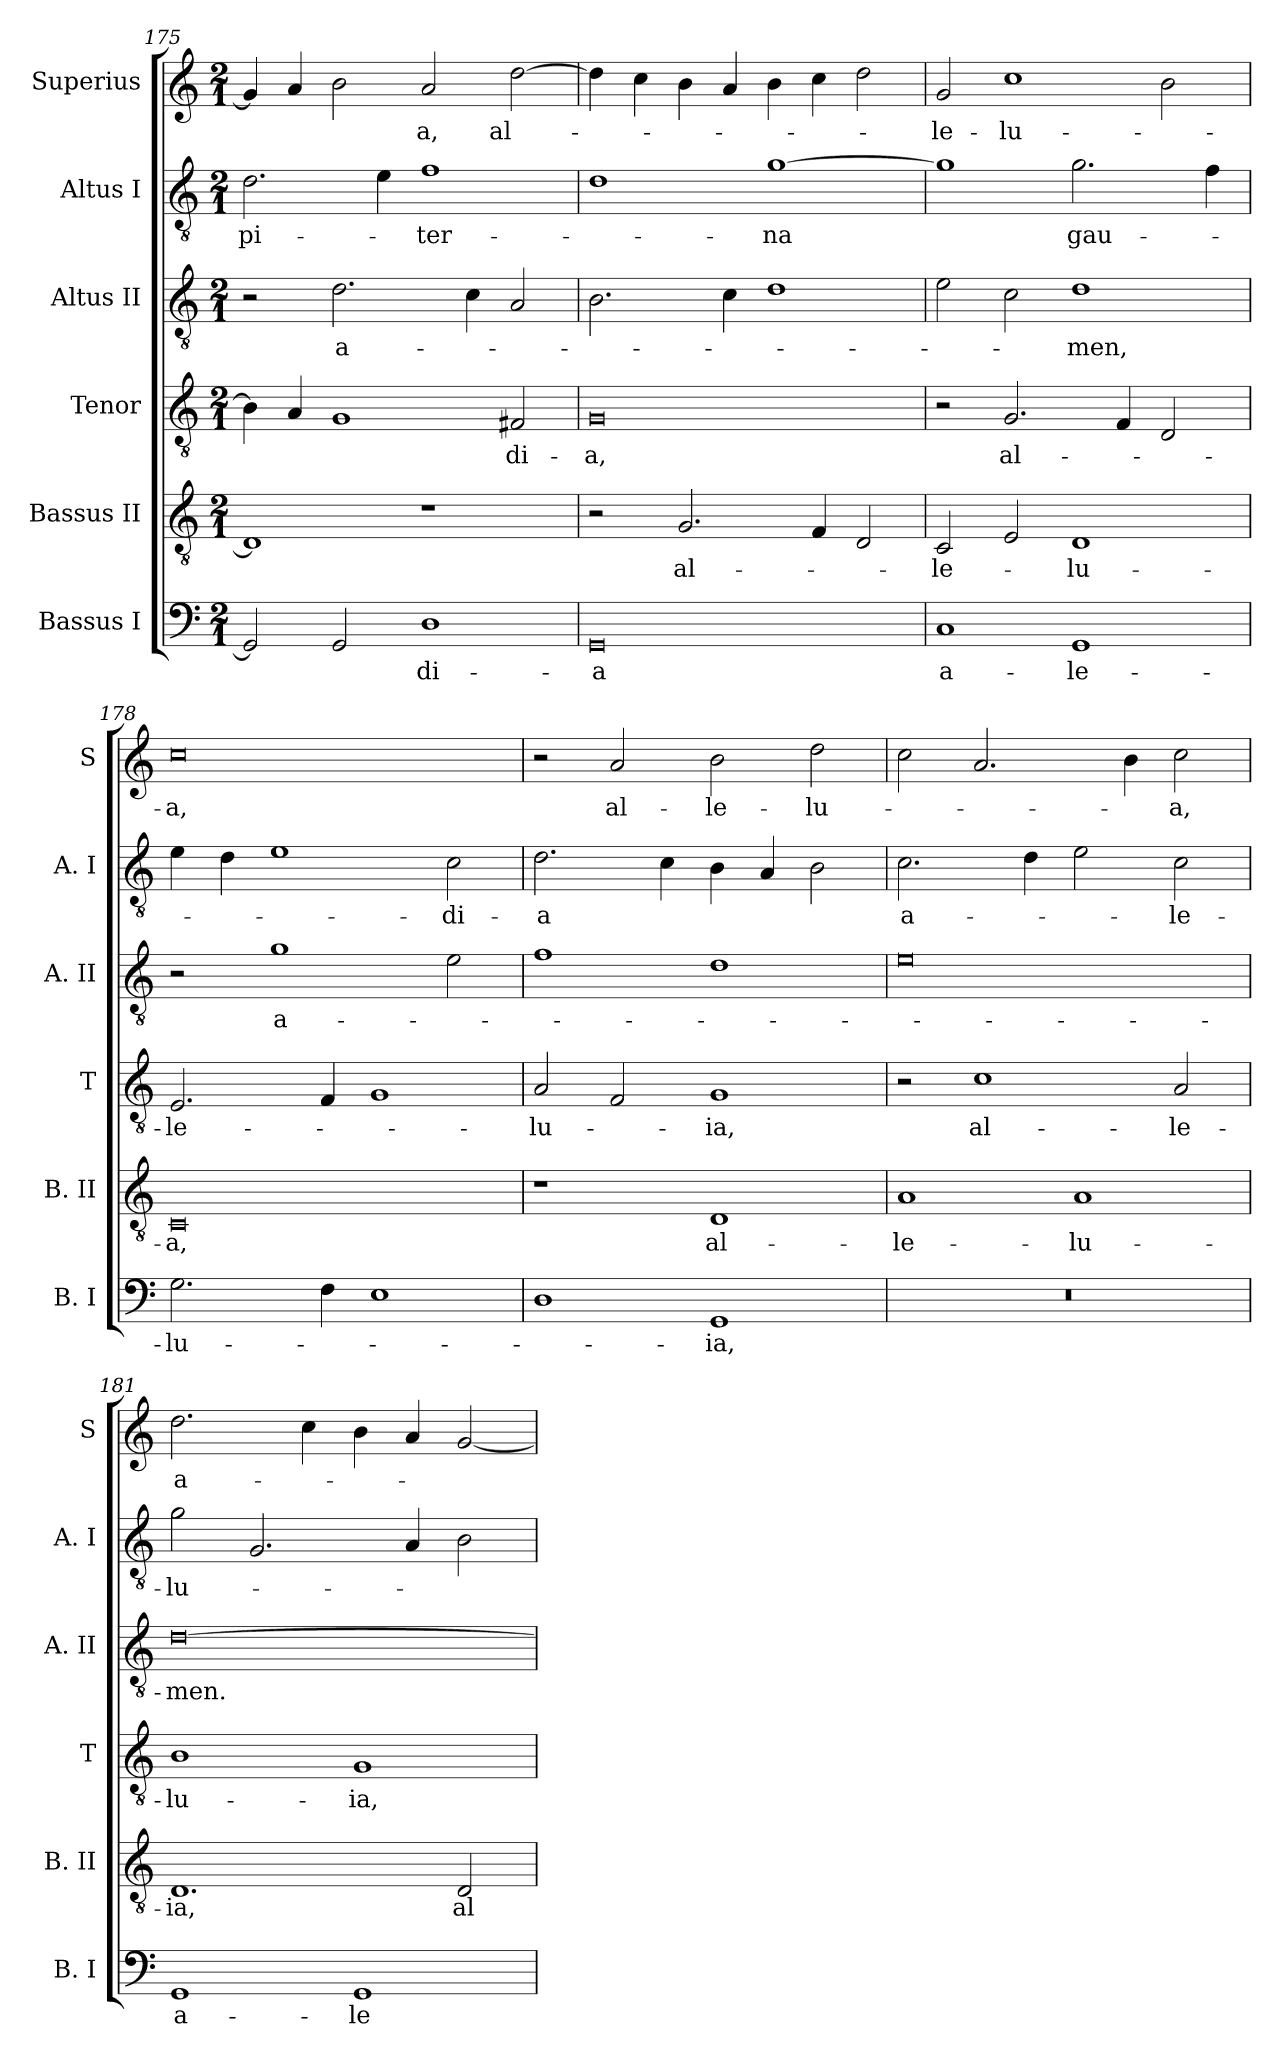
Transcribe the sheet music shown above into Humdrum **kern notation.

**kern	**text	**kern	**text	**kern	**text	**kern	**text	**kern	**text	**kern	**text
*part6	*part6	*part5	*part5	*part4	*part4	*part3	*part3	*part2	*part2	*part1	*part1
*staff6	*staff6	*staff5	*staff5	*staff4	*staff4	*staff3	*staff3	*staff2	*staff2	*staff1	*staff1
*I"Bassus I	*	*I"Bassus II	*	*I"Tenor	*	*I"Altus II	*	*I"Altus I	*	*I"Superius	*
*I'B. I	*	*I'B. II	*	*I'T	*	*I'A. II	*	*I'A. I	*	*I'S	*
*clefF4	*	*clefGv2	*	*clefGv2	*	*clefGv2	*	*clefGv2	*	*clefG2	*
*k[]	*	*k[]	*	*k[]	*	*k[]	*	*k[]	*	*k[]	*
*C:	*	*C:	*	*C:	*	*C:	*	*C:	*	*C:	*
*M2/1	*	*M2/1	*	*M2/1	*	*M2/1	*	*M2/1	*	*M2/1	*
=175	=175	=175	=175	=175	=175	=175	=175	=175	=175	=175	=175
2GG]	.	1D]	.	4B]	.	2r	.	2.d	-pi-	4g]	.
.	.	.	.	4A	.	.	.	.	.	4a	.
2GG	.	.	.	1G	.	2.d	a-	.	.	2b	.
.	.	.	.	.	.	.	.	4e	.	.	.
1D	-di-	1r	.	.	.	.	.	1f	-ter-	2a	-a,
.	.	.	.	.	.	4c	.	.	.	.	.
.	.	.	.	2F#X	-di-	2A	.	.	.	[2dd	al-
=176	=176	=176	=176	=176	=176	=176	=176	=176	=176	=176	=176
0GG	-a	2r	.	0G	-a,	2.B	.	1d	.	4dd]	.
.	.	.	.	.	.	.	.	.	.	4cc	.
.	.	2.G	al-	.	.	.	.	.	.	4b	.
.	.	.	.	.	.	4c	.	.	.	4a	.
.	.	.	.	.	.	1d	.	[1g	-na	4b	.
.	.	4F	.	.	.	.	.	.	.	4cc	.
.	.	2D	.	.	.	.	.	.	.	2dd	.
=177	=177	=177	=177	=177	=177	=177	=177	=177	=177	=177	=177
1C	a-	2C	-le-	2r	.	2e	.	1g]	.	2g	-le-
.	.	2E	.	2.G	al-	2c	.	.	.	1cc	-lu-
1GG	-le-	1D	-lu-	.	.	1d	-men,	2.g	gau-	.	.
.	.	.	.	4F	.	.	.	.	.	.	.
.	.	.	.	2D	.	.	.	.	.	2b	.
.	.	.	.	.	.	.	.	4f	.	.	.
=178	=178	=178	=178	=178	=178	=178	=178	=178	=178	=178	=178
2.G	-lu-	0C	-a,	2.E	-le-	2r	.	4e	.	0cc	-a,
.	.	.	.	.	.	.	.	4d	.	.	.
.	.	.	.	.	.	1g	a-	1e	.	.	.
4F	.	.	.	4F	.	.	.	.	.	.	.
1E	.	.	.	1G	.	.	.	.	.	.	.
.	.	.	.	.	.	2e	.	2c	-di-	.	.
=179	=179	=179	=179	=179	=179	=179	=179	=179	=179	=179	=179
1D	.	1r	.	2A	-lu-	1f	.	2.d	-a	2r	.
.	.	.	.	2F	.	.	.	.	.	2a	al-
.	.	.	.	.	.	.	.	4c	.	.	.
1GG	-ia,	1D	al-	1G	-ia,	1d	.	4B	.	2b	-le-
.	.	.	.	.	.	.	.	4A	.	.	.
.	.	.	.	.	.	.	.	2B	.	2dd	-lu-
=180	=180	=180	=180	=180	=180	=180	=180	=180	=180	=180	=180
0r	.	1A	-le-	2r	.	0e	.	2.c	a-	2cc	.
.	.	.	.	1c	al-	.	.	.	.	2.a	.
.	.	.	.	.	.	.	.	4d	.	.	.
.	.	1A	-lu-	.	.	.	.	2e	.	.	.
.	.	.	.	.	.	.	.	.	.	4b	.
.	.	.	.	2A	-le-	.	.	2c	-le-	2cc	-a,
=181	=181	=181	=181	=181	=181	=181	=181	=181	=181	=181	=181
1GG	a-	1.D	-ia,	1B	-lu-	[0d	-men.	2g	-lu-	2.dd	a-
.	.	.	.	.	.	.	.	2.G	.	.	.
.	.	.	.	.	.	.	.	.	.	4cc	.
1GG	-le-	.	.	1G	-ia,	.	.	.	.	4b	.
.	.	.	.	.	.	.	.	4A	.	4a	.
.	.	2D	al-	.	.	.	.	2B	.	[2g	.
=	=	=	=	=	=	=	=	=	=	=	=
*-	*-	*-	*-	*-	*-	*-	*-	*-	*-	*-	*-
